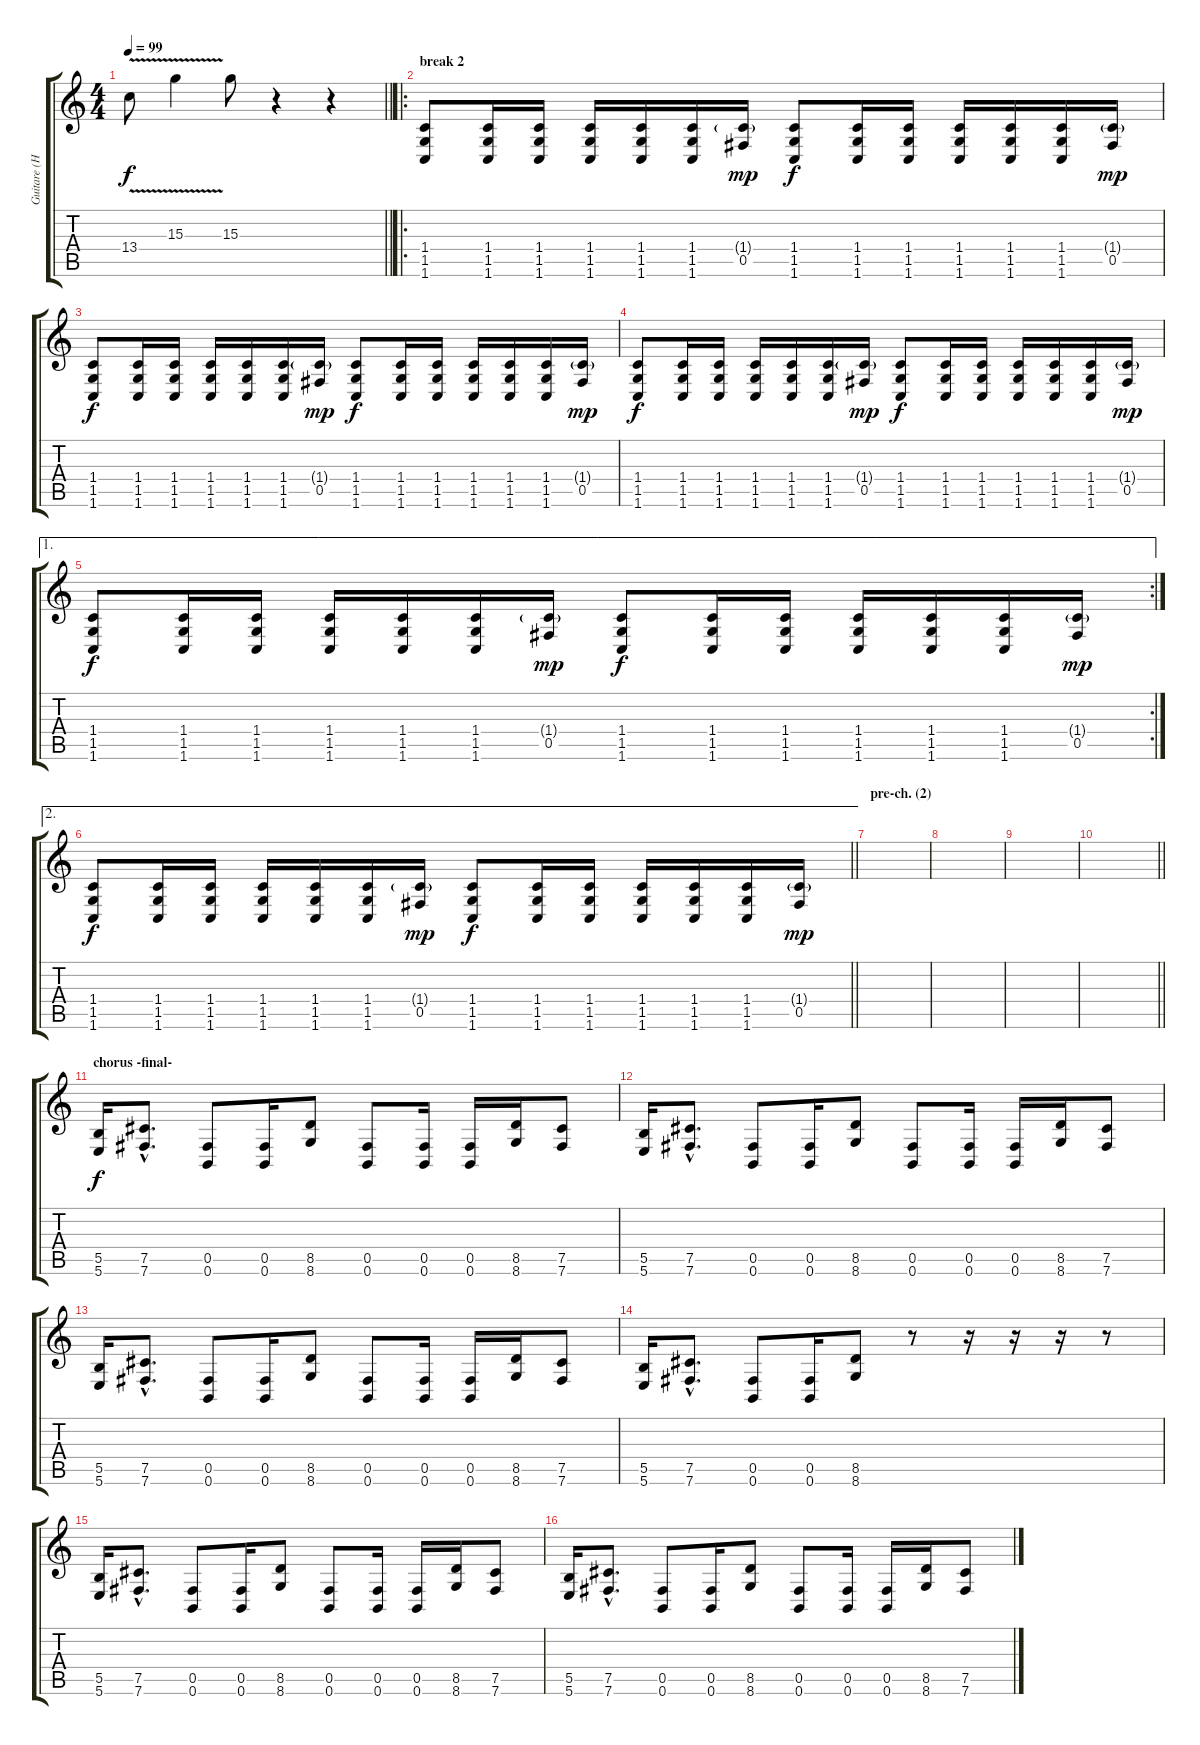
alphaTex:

\track ("Guitare (Head)" "Guitare (H") {instrument distortionguitar}
\staff {score tabs}
\tuning (Db4 Ab3 E3 B2 Gb2 B1) {hide}
\ts (4 4)
\tempo 99
\clef g2
\barLineRight lightlight
\ks c
13.4{v}.8{dy f} 15.3{v}.4 15.3.8 r.4 r.4 |
\ro
\section ("" "break 2")
(1.4 1.5 1.6).8{instrument distortionguitar} (1.4 1.5 1.6).16 (1.4 1.5 1.6).16 (1.4 1.5 1.6).16 (1.4 1.5 1.6).16 (1.4 1.5 1.6).16 (1.4{g} 0.5).16{dy mp} (1.4 1.5 1.6).8{dy f} (1.4 1.5 1.6).16 (1.4 1.5 1.6).16 (1.4 1.5 1.6).16 (1.4 1.5 1.6).16 (1.4 1.5 1.6).16 (1.4{g} 0.5).16{dy mp} |
(1.4 1.5 1.6).8{dy f} (1.4 1.5 1.6).16 (1.4 1.5 1.6).16 (1.4 1.5 1.6).16 (1.4 1.5 1.6).16 (1.4 1.5 1.6).16 (1.4{g} 0.5).16{dy mp} (1.4 1.5 1.6).8{dy f} (1.4 1.5 1.6).16 (1.4 1.5 1.6).16 (1.4 1.5 1.6).16 (1.4 1.5 1.6).16 (1.4 1.5 1.6).16 (1.4{g} 0.5).16{dy mp} |
(1.4 1.5 1.6).8{dy f} (1.4 1.5 1.6).16 (1.4 1.5 1.6).16 (1.4 1.5 1.6).16 (1.4 1.5 1.6).16 (1.4 1.5 1.6).16 (1.4{g} 0.5).16{dy mp} (1.4 1.5 1.6).8{dy f} (1.4 1.5 1.6).16 (1.4 1.5 1.6).16 (1.4 1.5 1.6).16 (1.4 1.5 1.6).16 (1.4 1.5 1.6).16 (1.4{g} 0.5).16{dy mp} |
\ae 1
\rc 2
(1.4 1.5 1.6).8{dy f} (1.4 1.5 1.6).16 (1.4 1.5 1.6).16 (1.4 1.5 1.6).16 (1.4 1.5 1.6).16 (1.4 1.5 1.6).16 (1.4{g} 0.5).16{dy mp} (1.4 1.5 1.6).8{dy f} (1.4 1.5 1.6).16 (1.4 1.5 1.6).16 (1.4 1.5 1.6).16 (1.4 1.5 1.6).16 (1.4 1.5 1.6).16 (1.4{g} 0.5).16{dy mp} |
\ae 2
\barLineRight lightlight
(1.4 1.5 1.6).8{dy f} (1.4 1.5 1.6).16 (1.4 1.5 1.6).16 (1.4 1.5 1.6).16 (1.4 1.5 1.6).16 (1.4 1.5 1.6).16 (1.4{g} 0.5).16{dy mp} (1.4 1.5 1.6).8{dy f} (1.4 1.5 1.6).16 (1.4 1.5 1.6).16 (1.4 1.5 1.6).16 (1.4 1.5 1.6).16 (1.4 1.5 1.6).16 (1.4{g} 0.5).16{dy mp} |
\section ("" "pre-ch. (2)")
|
|
|
\barLineRight lightlight
|
\section ("" "chorus -final-")
(5.5 5.6).16{dy f} (7.5{hac} 7.6{hac}).8{d} (0.5 0.6).8 (0.5 0.6).16 (8.5 8.6).8 (0.5 0.6).8 (0.5 0.6).16 (0.5 0.6).16 (8.5 8.6).16 (7.5 7.6).8 |
(5.5 5.6).16 (7.5{hac} 7.6{hac}).8{d} (0.5 0.6).8 (0.5 0.6).16 (8.5 8.6).8 (0.5 0.6).8 (0.5 0.6).16 (0.5 0.6).16 (8.5 8.6).16 (7.5 7.6).8 |
(5.5 5.6).16 (7.5{hac} 7.6{hac}).8{d} (0.5 0.6).8 (0.5 0.6).16 (8.5 8.6).8 (0.5 0.6).8 (0.5 0.6).16 (0.5 0.6).16 (8.5 8.6).16 (7.5 7.6).8 |
(5.5 5.6).16 (7.5{hac} 7.6{hac}).8{d} (0.5 0.6).8 (0.5 0.6).16 (8.5 8.6).8 r.8 r.16 r.16 r.16 r.8 |
(5.5 5.6).16 (7.5{hac} 7.6{hac}).8{d} (0.5 0.6).8 (0.5 0.6).16 (8.5 8.6).8 (0.5 0.6).8 (0.5 0.6).16 (0.5 0.6).16 (8.5 8.6).16 (7.5 7.6).8 |
(5.5 5.6).16 (7.5{hac} 7.6{hac}).8{d} (0.5 0.6).8 (0.5 0.6).16 (8.5 8.6).8 (0.5 0.6).8 (0.5 0.6).16 (0.5 0.6).16 (8.5 8.6).16 (7.5 7.6).8
